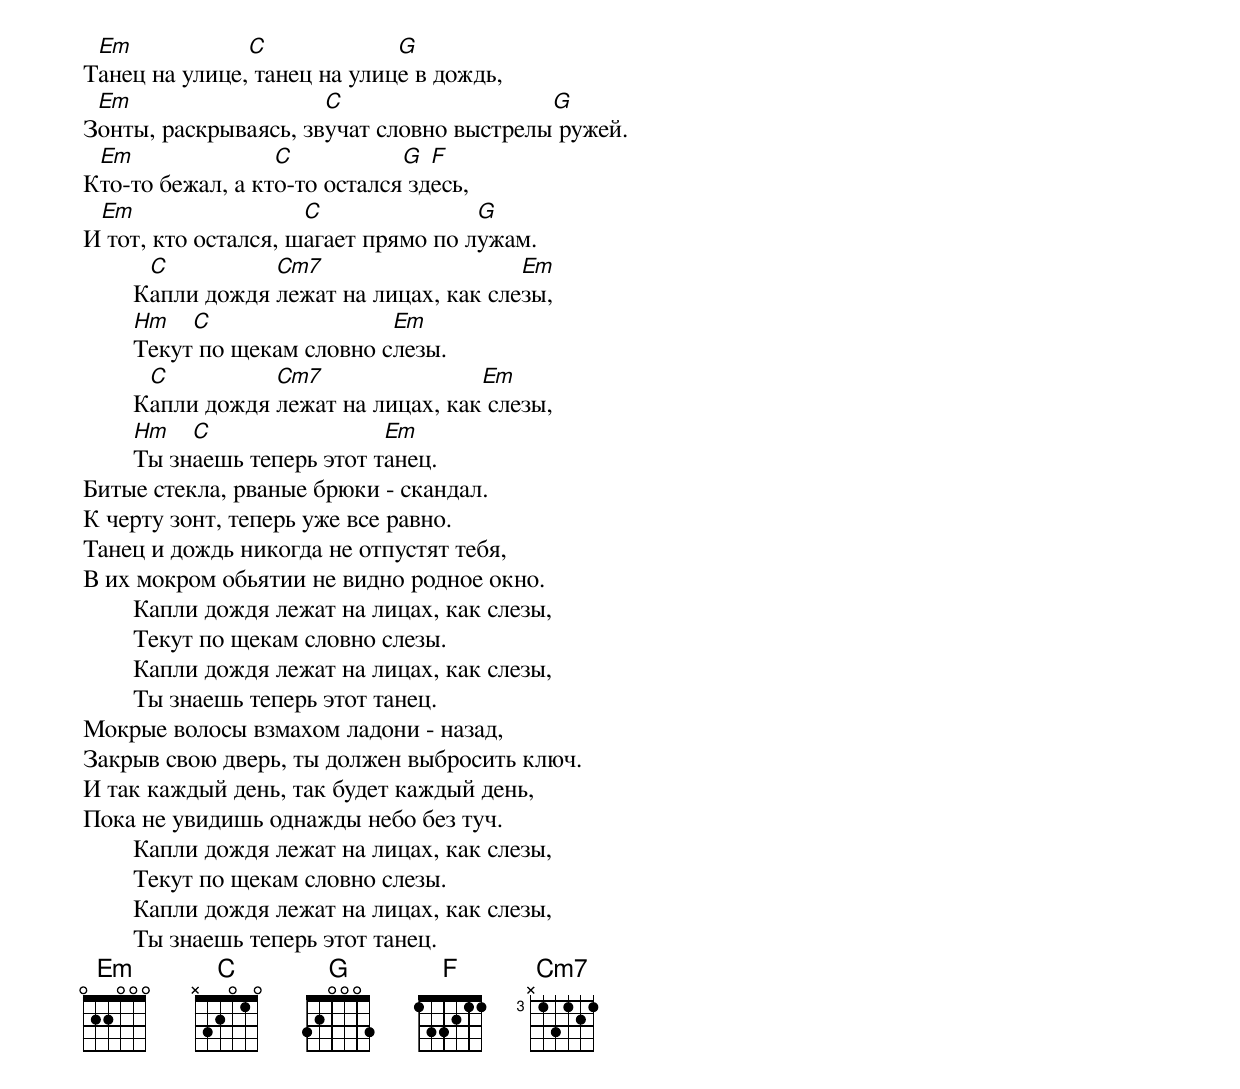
 Em            C             G
Танец на улице, танец на улице в дождь,
 Em                   C                   G
Зонты, раскрываясь, звучат словно выстрелы ружей.
 Em               C           G  F
Кто-то бежал, а кто-то остался здесь,
 Em                  C               G
И тот, кто остался, шагает прямо по лужам.
         C          Cm7                    Em
        Капли дождя лежат на лицах, как слезы,
        Hm   C                 Em
        Текут по щекам словно слезы.
         C          Cm7                Em
        Капли дождя лежат на лицах, как слезы,
        Hm   C                 Em
        Ты знаешь теперь этот танец.
Битые стекла, рваные брюки - скандал.
К черту зонт, теперь уже все равно.
Танец и дождь никогда не отпустят тебя,
В их мокром обьятии не видно родное окно.
        Капли дождя лежат на лицах, как слезы,
        Текут по щекам словно слезы.
        Капли дождя лежат на лицах, как слезы,
        Ты знаешь теперь этот танец.
Мокрые волосы взмахом ладони - назад,
Закрыв свою дверь, ты должен выбросить ключ.
И так каждый день, так будет каждый день,
Пока не увидишь однажды небо без туч.
        Капли дождя лежат на лицах, как слезы,
        Текут по щекам словно слезы.
        Капли дождя лежат на лицах, как слезы,
        Ты знаешь теперь этот танец.
